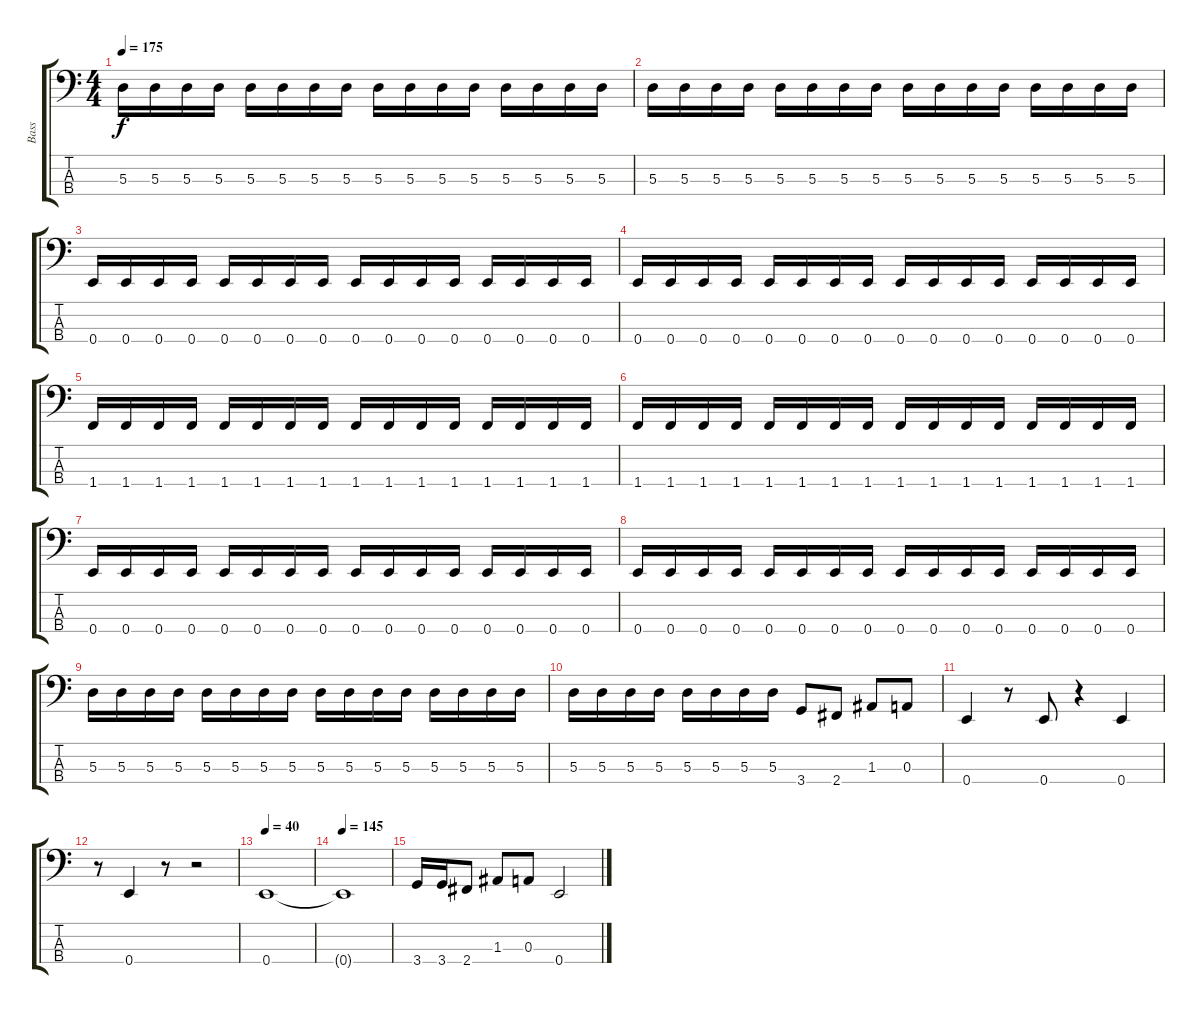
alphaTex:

\track ("Bass" "Bass") {instrument electricbasspick}
\staff {score tabs}
\tuning (G2 D2 A1 E1) {hide}
\ts (4 4)
\tempo 175
\clef f4
\ks c
5.3.16{dy f} 5.3.16 5.3.16 5.3.16 5.3.16 5.3.16 5.3.16 5.3.16 5.3.16 5.3.16 5.3.16 5.3.16 5.3.16 5.3.16 5.3.16 5.3.16 |
5.3.16 5.3.16 5.3.16 5.3.16 5.3.16 5.3.16 5.3.16 5.3.16 5.3.16 5.3.16 5.3.16 5.3.16 5.3.16 5.3.16 5.3.16 5.3.16 |
0.4.16 0.4.16 0.4.16 0.4.16 0.4.16 0.4.16 0.4.16 0.4.16 0.4.16 0.4.16 0.4.16 0.4.16 0.4.16 0.4.16 0.4.16 0.4.16 |
0.4.16 0.4.16 0.4.16 0.4.16 0.4.16 0.4.16 0.4.16 0.4.16 0.4.16 0.4.16 0.4.16 0.4.16 0.4.16 0.4.16 0.4.16 0.4.16 |
1.4.16 1.4.16 1.4.16 1.4.16 1.4.16 1.4.16 1.4.16 1.4.16 1.4.16 1.4.16 1.4.16 1.4.16 1.4.16 1.4.16 1.4.16 1.4.16 |
1.4.16 1.4.16 1.4.16 1.4.16 1.4.16 1.4.16 1.4.16 1.4.16 1.4.16 1.4.16 1.4.16 1.4.16 1.4.16 1.4.16 1.4.16 1.4.16 |
0.4.16 0.4.16 0.4.16 0.4.16 0.4.16 0.4.16 0.4.16 0.4.16 0.4.16 0.4.16 0.4.16 0.4.16 0.4.16 0.4.16 0.4.16 0.4.16 |
0.4.16 0.4.16 0.4.16 0.4.16 0.4.16 0.4.16 0.4.16 0.4.16 0.4.16 0.4.16 0.4.16 0.4.16 0.4.16 0.4.16 0.4.16 0.4.16 |
5.3.16 5.3.16 5.3.16 5.3.16 5.3.16 5.3.16 5.3.16 5.3.16 5.3.16 5.3.16 5.3.16 5.3.16 5.3.16 5.3.16 5.3.16 5.3.16 |
5.3.16 5.3.16 5.3.16 5.3.16 5.3.16 5.3.16 5.3.16 5.3.16 3.4.8 2.4.8 1.3.8 0.3.8 |
0.4.4 r.8 0.4.8 r.4 0.4.4 |
r.8 0.4.4 r.8 r.2 |
\tempo 40
0.4.1 |
\tempo 145
0.4{t}.1 |
3.4.16 3.4.16 2.4.8 1.3.8 0.3.8 0.4.2
